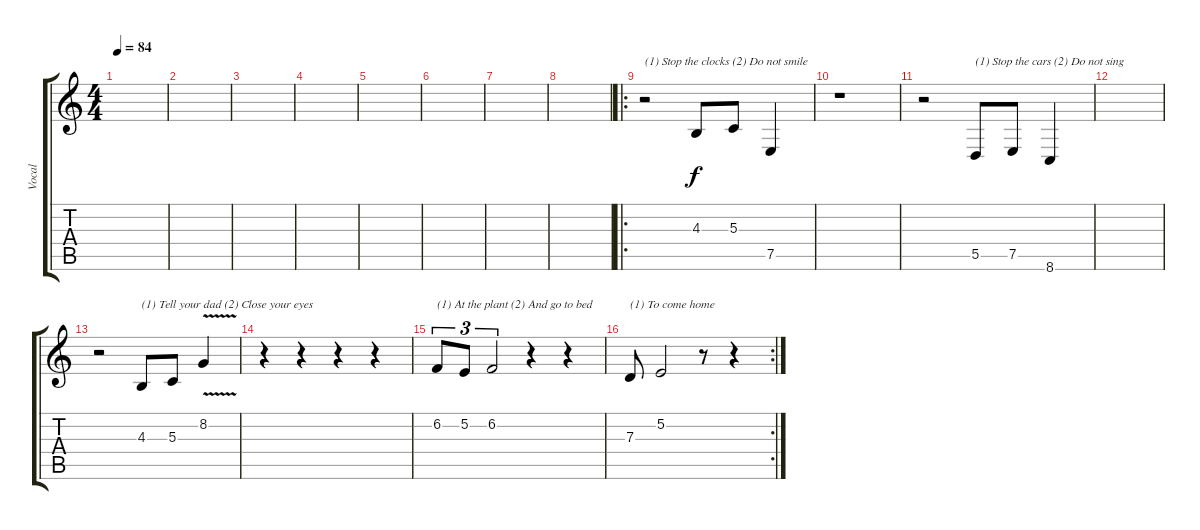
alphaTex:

\track ("Vocal" "Vocal") {instrument clavinet}
\staff {score tabs}
\tuning (E4 B3 G3 D3 A2 E2) {hide}
\ts (4 4)
\tempo 84
\clef g2
\ks c
|
|
|
|
|
|
|
|
\ro
r.2{txt "(1) Stop the clocks (2) Do not smile"} 4.3.8 5.3.8 7.5.4 |
r.1 |
r.2 5.5.8{txt "(1) Stop the cars (2) Do not sing"} 7.5.8 8.6.4 |
|
r.2 4.3.8{txt "(1) Tell your dad (2) Close your eyes"} 5.3.8 8.2{v}.4 |
r.4 r.4 r.4 r.4 |
6.2.8{tu (3 2) txt "(1) At the plant (2) And go to bed"} 5.2.8{tu (3 2)} 6.2.2{tu (3 2)} r.4 r.4 |
\rc 2
7.3.8{txt "(1) To come home"} 5.2.2 r.8 r.4
